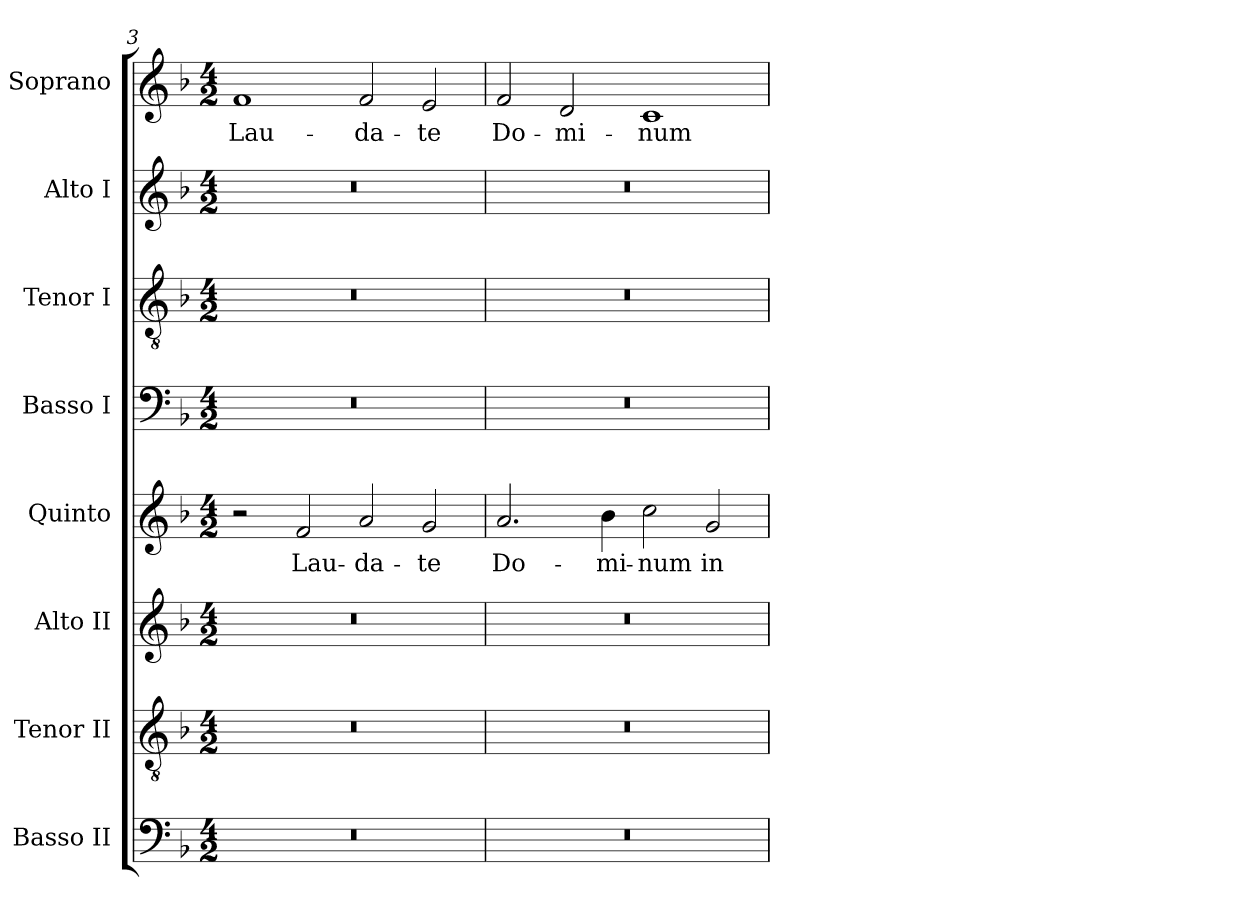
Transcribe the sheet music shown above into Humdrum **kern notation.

**kern	**kern	**kern	**kern	**text	**kern	**kern	**kern	**kern	**text
*part8	*part7	*part6	*part5	*part5	*part4	*part3	*part2	*part1	*part1
*staff8	*staff7	*staff6	*staff5	*staff5	*staff4	*staff3	*staff2	*staff1	*staff1
*I"Basso II	*I"Tenor II	*I"Alto II	*I"Quinto	*	*I"Basso I	*I"Tenor I	*I"Alto I	*I"Soprano	*
*I'B. 2	*I'T. 2	*I'A. 2	*I'Q.	*	*I'B. 1	*I'T. 1	*I'A. 1	*I'S.	*
*clefF4	*clefGv2	*clefG2	*clefG2	*	*clefF4	*clefGv2	*clefG2	*clefG2	*
*	*ITrd7c12	*	*	*	*	*ITrd7c12	*	*	*
*k[b-]	*k[b-]	*k[b-]	*k[b-]	*	*k[b-]	*k[b-]	*k[b-]	*k[b-]	*
*F:	*F:	*F:	*F:	*	*F:	*F:	*F:	*F:	*
*M4/2	*M4/2	*M4/2	*M4/2	*	*M4/2	*M4/2	*M4/2	*M4/2	*
=3	=3	=3	=3	=3	=3	=3	=3	=3	=3
!LO:N:vis=1	!LO:N:vis=1	!LO:N:vis=1	!	!	!LO:N:vis=1	!LO:N:vis=1	!LO:N:vis=1	!	!
!	!	!	!	!	!	!	!	!	!LO:LY:b:color=#000000
0r	0r	0r	2r	.	0r	0r	0r	1fi	Lau-
!	!	!	!	!LO:LY:b:color=#000000	!	!	!	!	!
.	.	.	2fi/	Lau-	.	.	.	.	.
!	!	!	!	!LO:LY:b:color=#000000	!	!	!	!	!
!	!	!	!	!	!	!	!	!	!LO:LY:b:color=#000000
.	.	.	2ai/	-da-	.	.	.	2fi/	-da-
!	!	!	!	!LO:LY:b:color=#000000	!	!	!	!	!
!	!	!	!	!	!	!	!	!	!LO:LY:b:color=#000000
.	.	.	2gi/	-te	.	.	.	2ei/	-te
=4	=4	=4	=4	=4	=4	=4	=4	=4	=4
!LO:N:vis=1	!LO:N:vis=1	!LO:N:vis=1	!	!	!	!	!	!	!
!	!	!	!	!LO:LY:b:color=#000000	!LO:N:vis=1	!LO:N:vis=1	!LO:N:vis=1	!	!
!	!	!	!	!	!	!	!	!	!LO:LY:b:color=#000000
0r	0r	0r	2.ai/	Do-	0r	0r	0r	2fi/	Do-
!	!	!	!	!	!	!	!	!	!LO:LY:b:color=#000000
.	.	.	.	.	.	.	.	2di/	-mi-
!	!	!	!	!LO:LY:b:color=#000000	!	!	!	!	!
.	.	.	4b-i\	-mi-	.	.	.	.	.
!	!	!	!	!LO:LY:b:color=#000000	!	!	!	!	!
!	!	!	!	!	!	!	!	!	!LO:LY:b:color=#000000
.	.	.	2cci\	-num	.	.	.	1ci	-num
!	!	!	!	!LO:LY:b:color=#000000	!	!	!	!	!
.	.	.	2gi/	in	.	.	.	.	.
=	=	=	=	=	=	=	=	=	=
*-	*-	*-	*-	*-	*-	*-	*-	*-	*-
